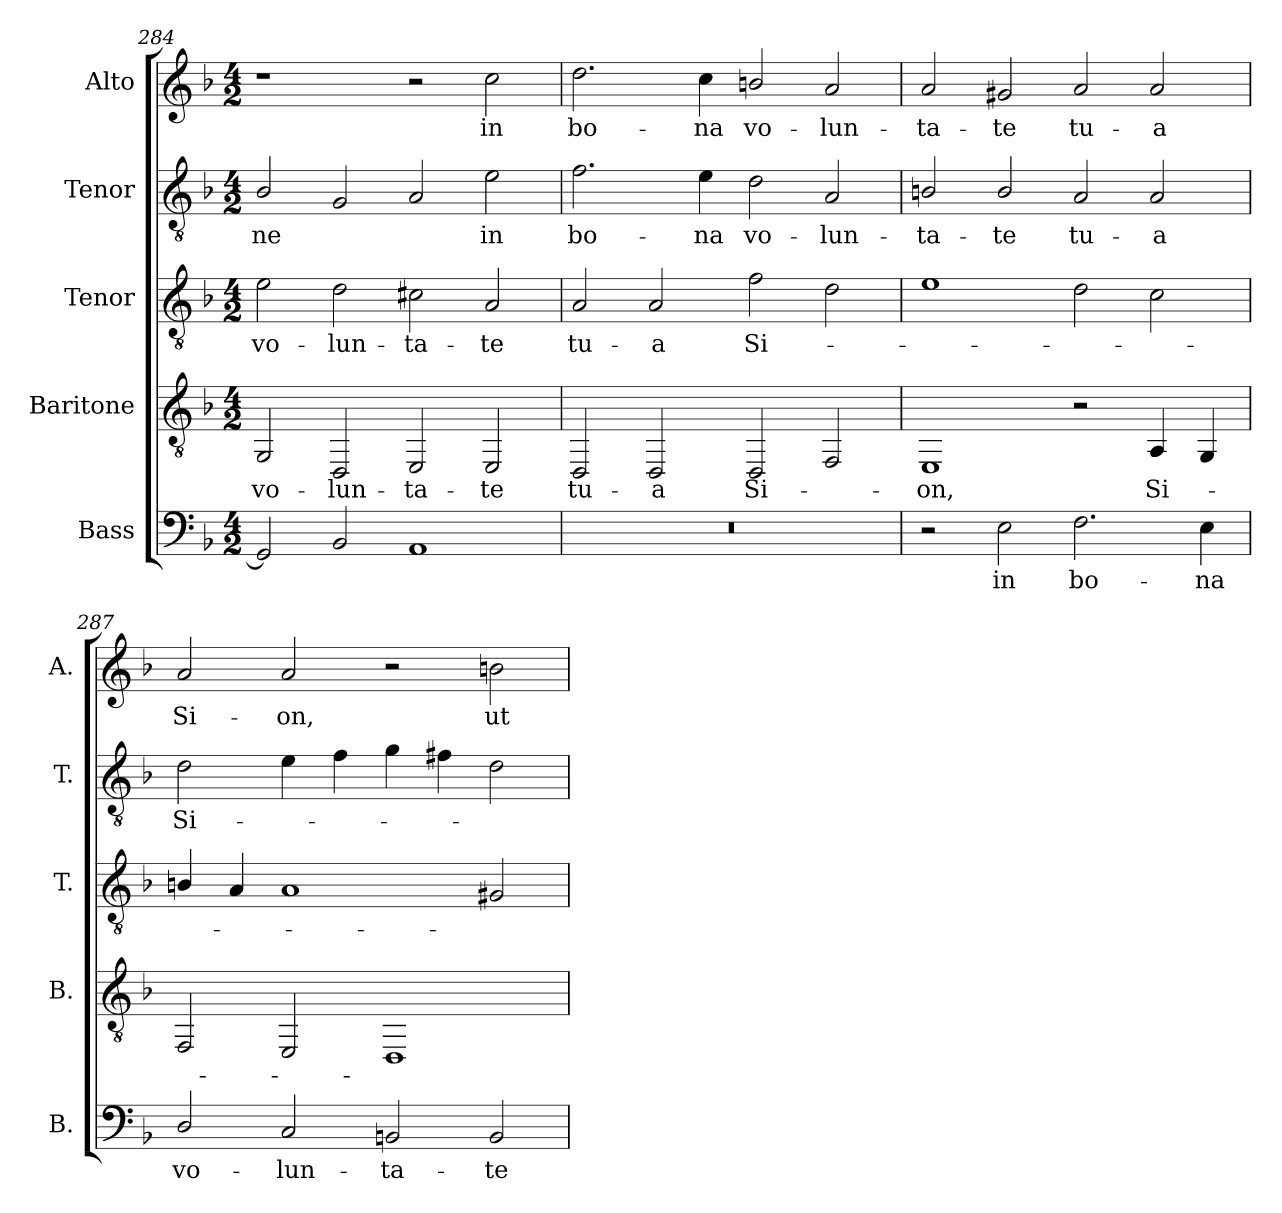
**kern	**text	**kern	**text	**kern	**text	**kern	**text	**kern	**text
*part5	*part5	*part4	*part4	*part3	*part3	*part2	*part2	*part1	*part1
*staff5	*staff5	*staff4	*staff4	*staff3	*staff3	*staff2	*staff2	*staff1	*staff1
*I"Bass	*	*I"Baritone	*	*I"Tenor	*	*I"Tenor	*	*I"Alto	*
*I'B.	*	*I'B.	*	*I'T.	*	*I'T.	*	*I'A.	*
*clefF4	*	*clefGv2	*	*clefGv2	*	*clefGv2	*	*clefG2	*
*	*	*	*	*ITrd7c12	*	*ITrd7c12	*	*	*
*k[b-]	*	*k[b-]	*	*k[b-]	*	*k[b-]	*	*k[b-]	*
*F:	*	*F:	*	*F:	*	*F:	*	*F:	*
*M4/2	*	*M4/2	*	*M4/2	*	*M4/2	*	*M4/2	*
=284	=284	=284	=284	=284	=284	=284	=284	=284	=284
!	!	!	!LO:LY:b:color=#000000	!	!	!	!	!	!
!	!	!	!	!	!LO:LY:b:color=#000000	!	!	!	!
!	!	!	!	!	!	!	!LO:LY:b:color=#000000	!	!
2GGi/]	.	2GGi/	vo-	2Ei\	vo-	2BB-i/	-ne	1r	.
!	!	!	!LO:LY:b:color=#000000	!	!	!	!	!	!
!	!	!	!	!	!LO:LY:b:color=#000000	!	!	!	!
2BB-i/	.	2DDi/	-lun-	2Di\	-lun-	2GGi/	.	.	.
!	!	!	!LO:LY:b:color=#000000	!	!	!	!	!	!
!	!	!	!	!	!LO:LY:b:color=#000000	!	!	!	!
1AAi	.	2EEi/	-ta-	2C#Xi\	-ta-	2AAi/	.	2r	.
!	!	!	!LO:LY:b:color=#000000	!	!	!	!	!	!
!	!	!	!	!	!LO:LY:b:color=#000000	!	!	!	!
!	!	!	!	!	!	!	!LO:LY:b:color=#000000	!	!
!	!	!	!	!	!	!	!	!	!LO:LY:b:color=#000000
.	.	2EEi/	-te	2AAi/	-te	2Ei\	in	2cci\	in
=285	=285	=285	=285	=285	=285	=285	=285	=285	=285
!LO:N:vis=1	!	!	!	!	!	!	!	!	!
!	!	!	!LO:LY:b:color=#000000	!	!	!	!	!	!
!	!	!	!	!	!LO:LY:b:color=#000000	!	!	!	!
!	!	!	!	!	!	!	!LO:LY:b:color=#000000	!	!
!	!	!	!	!	!	!	!	!	!LO:LY:b:color=#000000
0r	.	2DDi/	tu-	2AAi/	tu-	2.Fi\	bo-	2.ddi\	bo-
!	!	!	!LO:LY:b:color=#000000	!	!	!	!	!	!
!	!	!	!	!	!LO:LY:b:color=#000000	!	!	!	!
.	.	2DDi/	-a	2AAi/	-a	.	.	.	.
!	!	!	!	!	!	!	!LO:LY:b:color=#000000	!	!
!	!	!	!	!	!	!	!	!	!LO:LY:b:color=#000000
.	.	.	.	.	.	4Ei\	-na	4cci\	-na
!	!	!	!LO:LY:b:color=#000000	!	!	!	!	!	!
!	!	!	!	!	!LO:LY:b:color=#000000	!	!	!	!
!	!	!	!	!	!	!	!LO:LY:b:color=#000000	!	!
!	!	!	!	!	!	!	!	!	!LO:LY:b:color=#000000
.	.	2DDi/	Si-	2Fi\	Si-	2Di\	vo-	2bni/	vo-
!	!	!	!	!	!	!	!LO:LY:b:color=#000000	!	!
!	!	!	!	!	!	!	!	!	!LO:LY:b:color=#000000
.	.	2FFi/	.	2Di\	.	2AAi/	-lun-	2ai/	-lun-
=286	=286	=286	=286	=286	=286	=286	=286	=286	=286
!	!	!	!LO:LY:b:color=#000000	!	!	!	!	!	!
!	!	!	!	!	!	!	!LO:LY:b:color=#000000	!	!
!	!	!	!	!	!	!	!	!	!LO:LY:b:color=#000000
2r	.	1EEi	-on,	1Ei	.	2BBni/	-ta-	2ai/	-ta-
!	!LO:LY:b:color=#000000	!	!	!	!	!	!	!	!
!	!	!	!	!	!	!	!LO:LY:b:color=#000000	!	!
!	!	!	!	!	!	!	!	!	!LO:LY:b:color=#000000
2Ei\	in	.	.	.	.	2BBi/	-te	2g#Xi/	-te
!	!LO:LY:b:color=#000000	!	!	!	!	!	!	!	!
!	!	!	!	!	!	!	!LO:LY:b:color=#000000	!	!
!	!	!	!	!	!	!	!	!	!LO:LY:b:color=#000000
2.Fi\	bo-	2r	.	2Di\	.	2AAi/	tu-	2ai/	tu-
!	!	!	!LO:LY:b:color=#000000	!	!	!	!	!	!
!	!	!	!	!	!	!	!LO:LY:b:color=#000000	!	!
!	!	!	!	!	!	!	!	!	!LO:LY:b:color=#000000
.	.	4AAi/	Si-	2Ci\	.	2AAi/	-a	2ai/	-a
!	!LO:LY:b:color=#000000	!	!	!	!	!	!	!	!
4Ei\	-na	4GGi/	.	.	.	.	.	.	.
=287	=287	=287	=287	=287	=287	=287	=287	=287	=287
!	!LO:LY:b:color=#000000	!	!	!	!	!	!	!	!
!	!	!	!	!	!	!	!LO:LY:b:color=#000000	!	!
!	!	!	!	!	!	!	!	!	!LO:LY:b:color=#000000
2Di/	vo-	2FFi/	.	4BBni/	.	2Di\	Si-	2ai/	Si-
.	.	.	.	4AAi/	.	.	.	.	.
!	!LO:LY:b:color=#000000	!	!	!	!	!	!	!	!
!	!	!	!	!	!	!	!	!	!LO:LY:b:color=#000000
2Ci/	-lun-	2EEi/	.	1AAi	.	4Ei\	.	2ai/	-on,
.	.	.	.	.	.	4Fi\	.	.	.
!	!LO:LY:b:color=#000000	!	!	!	!	!	!	!	!
2BBni/	-ta-	1DDi	.	.	.	4Gi\	.	2r	.
.	.	.	.	.	.	4F#Xi\	.	.	.
!	!LO:LY:b:color=#000000	!	!	!	!	!	!	!	!
!	!	!	!	!	!	!	!	!	!LO:LY:b:color=#000000
2BBi/	-te	.	.	2GG#Xi/	.	2Di\	.	2bni\	ut
=	=	=	=	=	=	=	=	=	=
*-	*-	*-	*-	*-	*-	*-	*-	*-	*-
